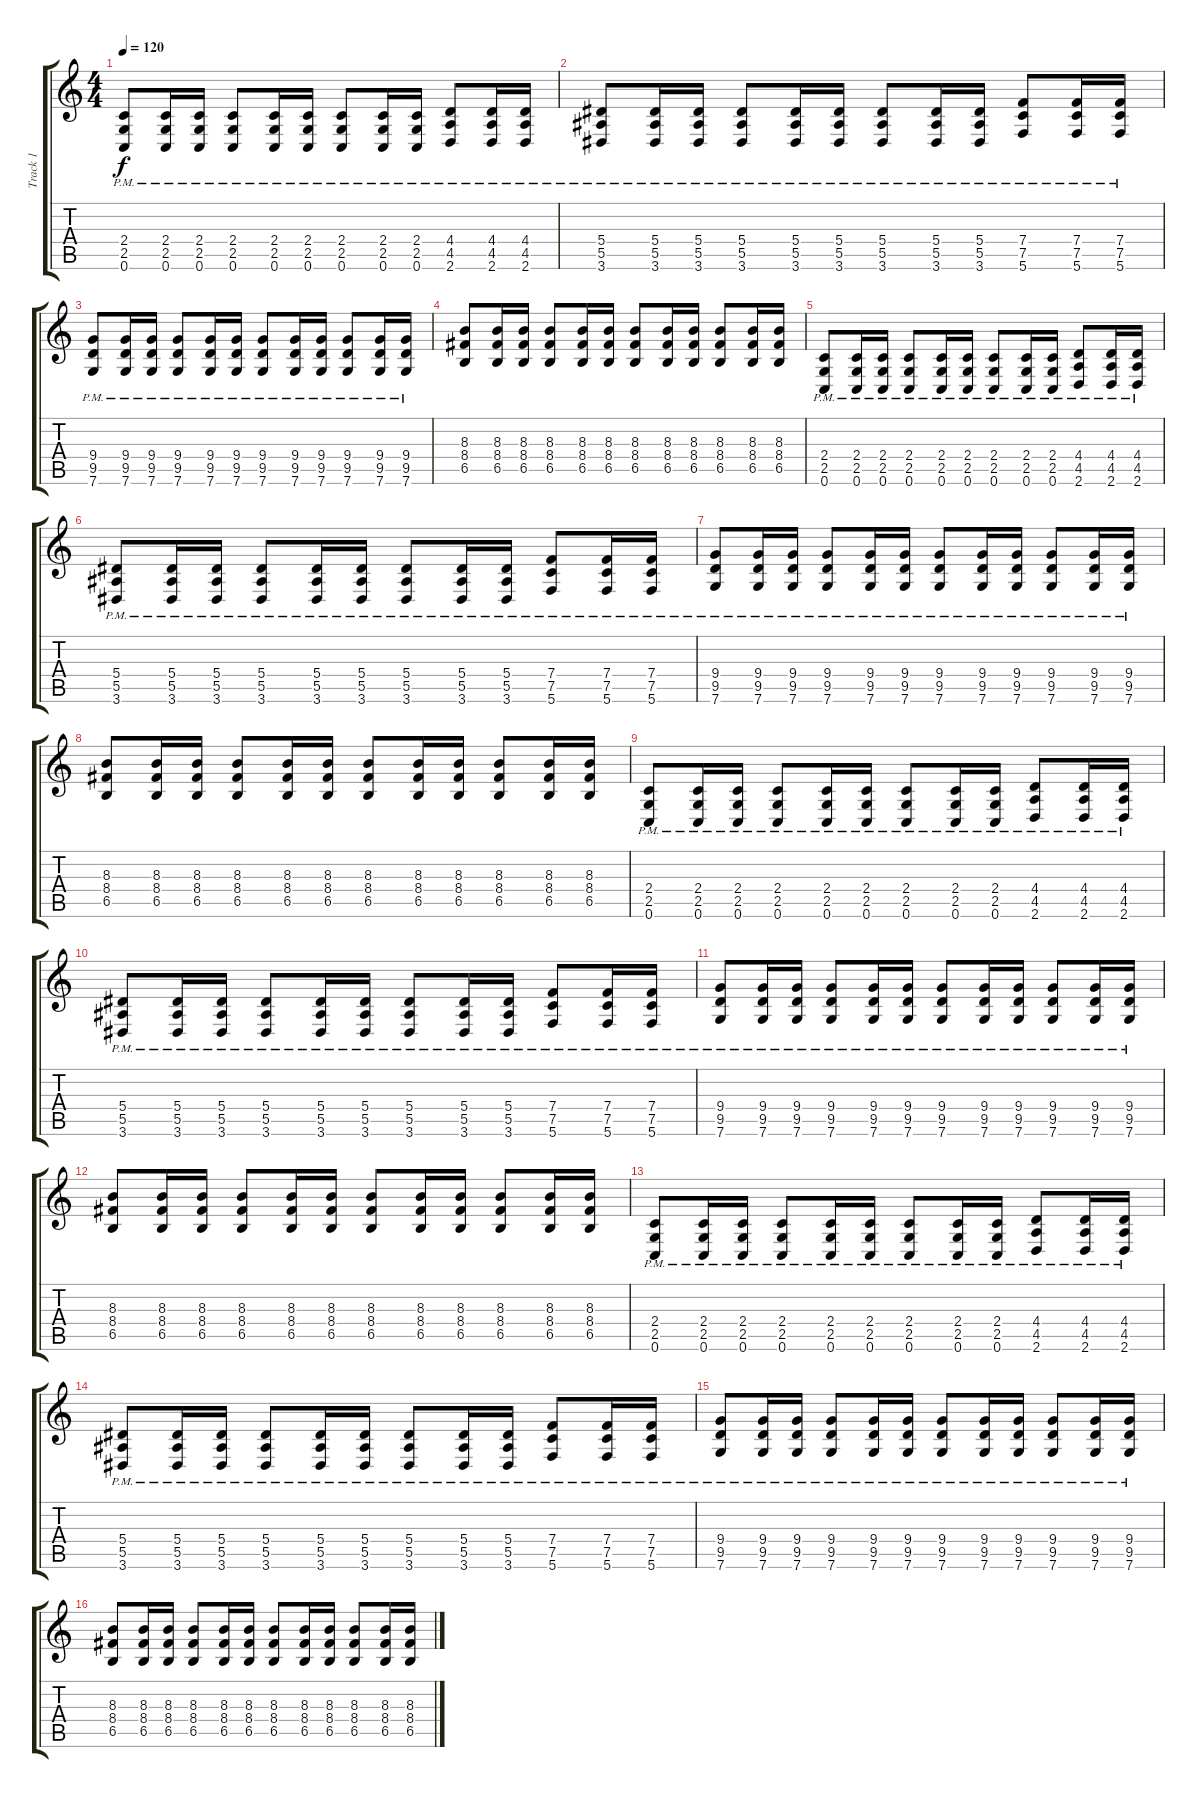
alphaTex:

\track ("Track 1" "Track 1") {instrument distortionguitar}
\staff {score tabs}
\tuning (C4 G3 Eb3 Bb2 F2 C2) {hide}
\ts (4 4)
\tempo 120
\clef g2
\ks c
(2.4{pm} 2.5{pm} 0.6{pm}).8{dy f} (2.4{pm} 2.5{pm} 0.6{pm}).16 (2.4{pm} 2.5{pm} 0.6{pm}).16 (2.4{pm} 2.5{pm} 0.6{pm}).8 (2.4{pm} 2.5{pm} 0.6{pm}).16 (2.4{pm} 2.5{pm} 0.6{pm}).16 (2.4{pm} 2.5{pm} 0.6{pm}).8 (2.4{pm} 2.5{pm} 0.6{pm}).16 (2.4{pm} 2.5{pm} 0.6{pm}).16 (4.4{pm} 4.5{pm} 2.6{pm}).8 (4.4{pm} 4.5{pm} 2.6{pm}).16 (4.4{pm} 4.5{pm} 2.6{pm}).16 |
(5.4{pm} 5.5{pm} 3.6{pm}).8 (5.4{pm} 5.5{pm} 3.6{pm}).16 (5.4{pm} 5.5{pm} 3.6{pm}).16 (5.4{pm} 5.5{pm} 3.6{pm}).8 (5.4{pm} 5.5{pm} 3.6{pm}).16 (5.4{pm} 5.5{pm} 3.6{pm}).16 (5.4{pm} 5.5{pm} 3.6{pm}).8 (5.4{pm} 5.5{pm} 3.6{pm}).16 (5.4{pm} 5.5{pm} 3.6{pm}).16 (7.4{pm} 7.5{pm} 5.6{pm}).8 (7.4{pm} 7.5{pm} 5.6{pm}).16 (7.4{pm} 7.5{pm} 5.6{pm}).16 |
(9.4{pm} 9.5{pm} 7.6{pm}).8 (9.4{pm} 9.5{pm} 7.6{pm}).16 (9.4{pm} 9.5{pm} 7.6{pm}).16 (9.4{pm} 9.5{pm} 7.6{pm}).8 (9.4{pm} 9.5{pm} 7.6{pm}).16 (9.4{pm} 9.5{pm} 7.6{pm}).16 (9.4{pm} 9.5{pm} 7.6{pm}).8 (9.4{pm} 9.5{pm} 7.6{pm}).16 (9.4{pm} 9.5{pm} 7.6{pm}).16 (9.4{pm} 9.5{pm} 7.6{pm}).8 (9.4{pm} 9.5{pm} 7.6{pm}).16 (9.4{pm} 9.5{pm} 7.6{pm}).16 |
(8.3 8.4 6.5).8 (8.3 8.4 6.5).16 (8.3 8.4 6.5).16 (8.3 8.4 6.5).8 (8.3 8.4 6.5).16 (8.3 8.4 6.5).16 (8.3 8.4 6.5).8 (8.3 8.4 6.5).16 (8.3 8.4 6.5).16 (8.3 8.4 6.5).8 (8.3 8.4 6.5).16 (8.3 8.4 6.5).16 |
(2.4{pm} 2.5{pm} 0.6{pm}).8 (2.4{pm} 2.5{pm} 0.6{pm}).16 (2.4{pm} 2.5{pm} 0.6{pm}).16 (2.4{pm} 2.5{pm} 0.6{pm}).8 (2.4{pm} 2.5{pm} 0.6{pm}).16 (2.4{pm} 2.5{pm} 0.6{pm}).16 (2.4{pm} 2.5{pm} 0.6{pm}).8 (2.4{pm} 2.5{pm} 0.6{pm}).16 (2.4{pm} 2.5{pm} 0.6{pm}).16 (4.4{pm} 4.5{pm} 2.6{pm}).8 (4.4{pm} 4.5{pm} 2.6{pm}).16 (4.4{pm} 4.5{pm} 2.6{pm}).16 |
(5.4{pm} 5.5{pm} 3.6{pm}).8 (5.4{pm} 5.5{pm} 3.6{pm}).16 (5.4{pm} 5.5{pm} 3.6{pm}).16 (5.4{pm} 5.5{pm} 3.6{pm}).8 (5.4{pm} 5.5{pm} 3.6{pm}).16 (5.4{pm} 5.5{pm} 3.6{pm}).16 (5.4{pm} 5.5{pm} 3.6{pm}).8 (5.4{pm} 5.5{pm} 3.6{pm}).16 (5.4{pm} 5.5{pm} 3.6{pm}).16 (7.4{pm} 7.5{pm} 5.6{pm}).8 (7.4{pm} 7.5{pm} 5.6{pm}).16 (7.4{pm} 7.5{pm} 5.6{pm}).16 |
(9.4{pm} 9.5{pm} 7.6{pm}).8 (9.4{pm} 9.5{pm} 7.6{pm}).16 (9.4{pm} 9.5{pm} 7.6{pm}).16 (9.4{pm} 9.5{pm} 7.6{pm}).8 (9.4{pm} 9.5{pm} 7.6{pm}).16 (9.4{pm} 9.5{pm} 7.6{pm}).16 (9.4{pm} 9.5{pm} 7.6{pm}).8 (9.4{pm} 9.5{pm} 7.6{pm}).16 (9.4{pm} 9.5{pm} 7.6{pm}).16 (9.4{pm} 9.5{pm} 7.6{pm}).8 (9.4{pm} 9.5{pm} 7.6{pm}).16 (9.4{pm} 9.5{pm} 7.6{pm}).16 |
(8.3 8.4 6.5).8 (8.3 8.4 6.5).16 (8.3 8.4 6.5).16 (8.3 8.4 6.5).8 (8.3 8.4 6.5).16 (8.3 8.4 6.5).16 (8.3 8.4 6.5).8 (8.3 8.4 6.5).16 (8.3 8.4 6.5).16 (8.3 8.4 6.5).8 (8.3 8.4 6.5).16 (8.3 8.4 6.5).16 |
(2.4{pm} 2.5{pm} 0.6{pm}).8 (2.4{pm} 2.5{pm} 0.6{pm}).16 (2.4{pm} 2.5{pm} 0.6{pm}).16 (2.4{pm} 2.5{pm} 0.6{pm}).8 (2.4{pm} 2.5{pm} 0.6{pm}).16 (2.4{pm} 2.5{pm} 0.6{pm}).16 (2.4{pm} 2.5{pm} 0.6{pm}).8 (2.4{pm} 2.5{pm} 0.6{pm}).16 (2.4{pm} 2.5{pm} 0.6{pm}).16 (4.4{pm} 4.5{pm} 2.6{pm}).8 (4.4{pm} 4.5{pm} 2.6{pm}).16 (4.4{pm} 4.5{pm} 2.6{pm}).16 |
(5.4{pm} 5.5{pm} 3.6{pm}).8 (5.4{pm} 5.5{pm} 3.6{pm}).16 (5.4{pm} 5.5{pm} 3.6{pm}).16 (5.4{pm} 5.5{pm} 3.6{pm}).8 (5.4{pm} 5.5{pm} 3.6{pm}).16 (5.4{pm} 5.5{pm} 3.6{pm}).16 (5.4{pm} 5.5{pm} 3.6{pm}).8 (5.4{pm} 5.5{pm} 3.6{pm}).16 (5.4{pm} 5.5{pm} 3.6{pm}).16 (7.4{pm} 7.5{pm} 5.6{pm}).8 (7.4{pm} 7.5{pm} 5.6{pm}).16 (7.4{pm} 7.5{pm} 5.6{pm}).16 |
(9.4{pm} 9.5{pm} 7.6{pm}).8 (9.4{pm} 9.5{pm} 7.6{pm}).16 (9.4{pm} 9.5{pm} 7.6{pm}).16 (9.4{pm} 9.5{pm} 7.6{pm}).8 (9.4{pm} 9.5{pm} 7.6{pm}).16 (9.4{pm} 9.5{pm} 7.6{pm}).16 (9.4{pm} 9.5{pm} 7.6{pm}).8 (9.4{pm} 9.5{pm} 7.6{pm}).16 (9.4{pm} 9.5{pm} 7.6{pm}).16 (9.4{pm} 9.5{pm} 7.6{pm}).8 (9.4{pm} 9.5{pm} 7.6{pm}).16 (9.4{pm} 9.5{pm} 7.6{pm}).16 |
(8.3 8.4 6.5).8 (8.3 8.4 6.5).16 (8.3 8.4 6.5).16 (8.3 8.4 6.5).8 (8.3 8.4 6.5).16 (8.3 8.4 6.5).16 (8.3 8.4 6.5).8 (8.3 8.4 6.5).16 (8.3 8.4 6.5).16 (8.3 8.4 6.5).8 (8.3 8.4 6.5).16 (8.3 8.4 6.5).16 |
(2.4{pm} 2.5{pm} 0.6{pm}).8 (2.4{pm} 2.5{pm} 0.6{pm}).16 (2.4{pm} 2.5{pm} 0.6{pm}).16 (2.4{pm} 2.5{pm} 0.6{pm}).8 (2.4{pm} 2.5{pm} 0.6{pm}).16 (2.4{pm} 2.5{pm} 0.6{pm}).16 (2.4{pm} 2.5{pm} 0.6{pm}).8 (2.4{pm} 2.5{pm} 0.6{pm}).16 (2.4{pm} 2.5{pm} 0.6{pm}).16 (4.4{pm} 4.5{pm} 2.6{pm}).8 (4.4{pm} 4.5{pm} 2.6{pm}).16 (4.4{pm} 4.5{pm} 2.6{pm}).16 |
(5.4{pm} 5.5{pm} 3.6{pm}).8 (5.4{pm} 5.5{pm} 3.6{pm}).16 (5.4{pm} 5.5{pm} 3.6{pm}).16 (5.4{pm} 5.5{pm} 3.6{pm}).8 (5.4{pm} 5.5{pm} 3.6{pm}).16 (5.4{pm} 5.5{pm} 3.6{pm}).16 (5.4{pm} 5.5{pm} 3.6{pm}).8 (5.4{pm} 5.5{pm} 3.6{pm}).16 (5.4{pm} 5.5{pm} 3.6{pm}).16 (7.4{pm} 7.5{pm} 5.6{pm}).8 (7.4{pm} 7.5{pm} 5.6{pm}).16 (7.4{pm} 7.5{pm} 5.6{pm}).16 |
(9.4{pm} 9.5{pm} 7.6{pm}).8 (9.4{pm} 9.5{pm} 7.6{pm}).16 (9.4{pm} 9.5{pm} 7.6{pm}).16 (9.4{pm} 9.5{pm} 7.6{pm}).8 (9.4{pm} 9.5{pm} 7.6{pm}).16 (9.4{pm} 9.5{pm} 7.6{pm}).16 (9.4{pm} 9.5{pm} 7.6{pm}).8 (9.4{pm} 9.5{pm} 7.6{pm}).16 (9.4{pm} 9.5{pm} 7.6{pm}).16 (9.4{pm} 9.5{pm} 7.6{pm}).8 (9.4{pm} 9.5{pm} 7.6{pm}).16 (9.4{pm} 9.5{pm} 7.6{pm}).16 |
(8.3 8.4 6.5).8 (8.3 8.4 6.5).16 (8.3 8.4 6.5).16 (8.3 8.4 6.5).8 (8.3 8.4 6.5).16 (8.3 8.4 6.5).16 (8.3 8.4 6.5).8 (8.3 8.4 6.5).16 (8.3 8.4 6.5).16 (8.3 8.4 6.5).8 (8.3 8.4 6.5).16 (8.3 8.4 6.5).16
